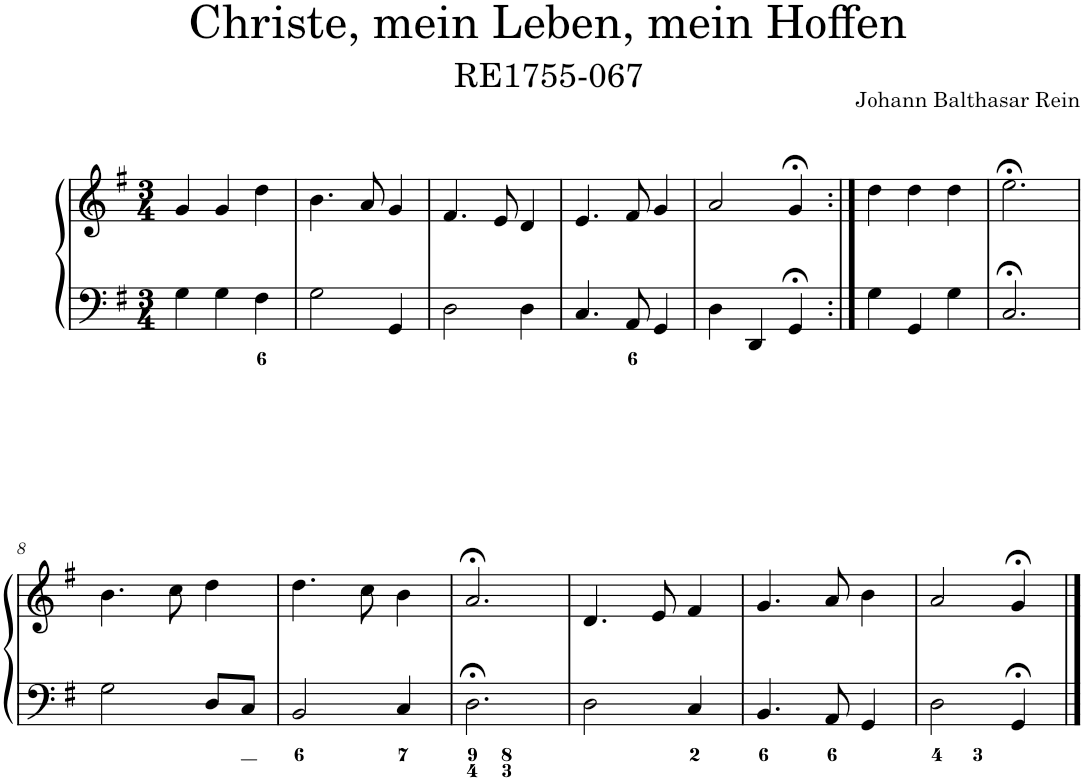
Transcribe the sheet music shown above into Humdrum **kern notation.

**kern	**kern
*part1	*part1
*staff2	*staff1
*I"Piano	*
*I'Pno.	*
*clefF4	*clefG2
*k[f#]	*k[f#]
*M3/4	*M3/4
=1	=1
4G\	4g/
4G\	4g/
4F#\	4dd\
=2	=2
2G\	4.b\
.	8a/
4GG/	4g/
=3	=3
2D\	4.f#/
.	8e/
4D\	4d/
=4	=4
4.C/	4.e/
8AA/	8f#/
4GG/	4g/
=5	=5
4D\	2a/
4DD/	.
4GG;</	4g;</
=6:|!	=6:|!
4G\	4dd\
4GG/	4dd\
4G\	4dd\
=7	=7
2.C;</	2.ee;<\
!!LO:LB:g=z
=8	=8
2G\	4.b\
.	8cc\
8D/L	4dd\
8C/J	.
=9	=9
2BB/	4.dd\
.	8cc\
4C/	4b\
=10	=10
2.D;<\	2.a;</
=11	=11
2D\	4.d/
.	8e/
4C/	4f#/
=12	=12
4.BB/	4.g/
8AA/	8a/
4GG/	4b\
=13	=13
2D\	2a/
4GG;</	4g;</
==	==
*-	*-
